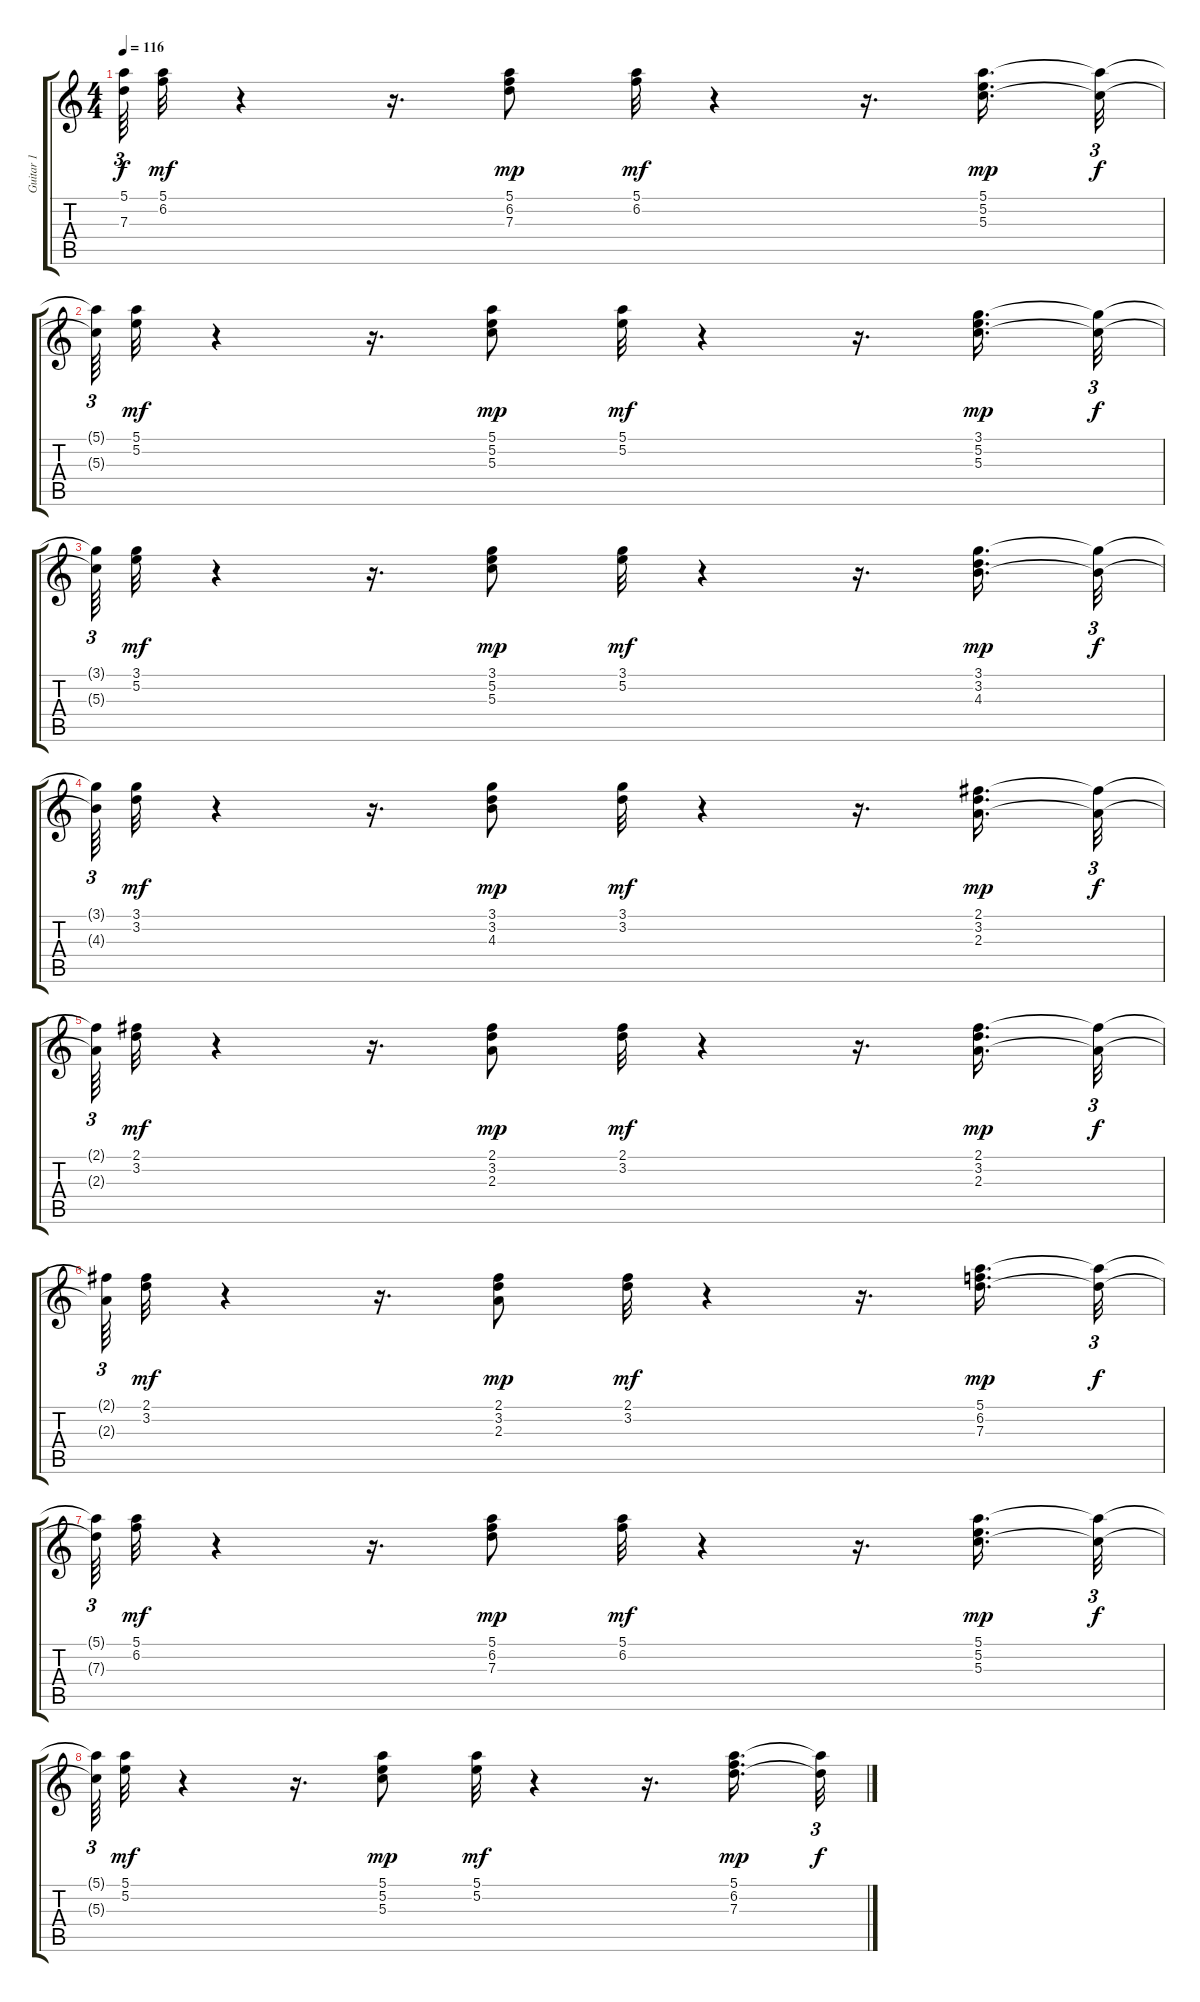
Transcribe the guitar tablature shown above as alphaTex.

\track ("Guitar 1" "Guitar 1") {instrument acousticguitarnylon}
\staff {score tabs}
\tuning (E4 B3 G3 D3 A2 E2) {hide}
\ts (4 4)
\tempo 116
\clef g2
\ks c
(5.1{t} 7.3{t}).64{tu (3 2) dy f} (5.1 6.2).32{dy mf} r.4 r.16{d} (5.1 6.2 7.3).8{dy mp} (5.1 6.2).32{dy mf} r.4 r.16{d} (5.1 5.2 5.3).16{d dy mp} (5.1{t} 5.3{t}).32{tu (3 2) dy f} |
(5.1{t} 5.3{t}).64{tu (3 2)} (5.1 5.2).32{dy mf} r.4 r.16{d} (5.1 5.2 5.3).8{dy mp} (5.1 5.2).32{dy mf} r.4 r.16{d} (3.1 5.2 5.3).16{d dy mp} (3.1{t} 5.3{t}).32{tu (3 2) dy f} |
(3.1{t} 5.3{t}).64{tu (3 2)} (3.1 5.2).32{dy mf} r.4 r.16{d} (3.1 5.2 5.3).8{dy mp} (3.1 5.2).32{dy mf} r.4 r.16{d} (3.1 3.2 4.3).16{d dy mp} (3.1{t} 4.3{t}).32{tu (3 2) dy f} |
(3.1{t} 4.3{t}).64{tu (3 2)} (3.1 3.2).32{dy mf} r.4 r.16{d} (3.1 3.2 4.3).8{dy mp} (3.1 3.2).32{dy mf} r.4 r.16{d} (2.1 3.2 2.3).16{d dy mp} (2.1{t} 2.3{t}).32{tu (3 2) dy f} |
(2.1{t} 2.3{t}).64{tu (3 2)} (2.1 3.2).32{dy mf} r.4 r.16{d} (2.1 3.2 2.3).8{dy mp} (2.1 3.2).32{dy mf} r.4 r.16{d} (2.1 3.2 2.3).16{d dy mp} (2.1{t} 2.3{t}).32{tu (3 2) dy f} |
(2.1{t} 2.3{t}).64{tu (3 2)} (2.1 3.2).32{dy mf} r.4 r.16{d} (2.1 3.2 2.3).8{dy mp} (2.1 3.2).32{dy mf} r.4 r.16{d} (5.1 6.2 7.3).16{d dy mp} (5.1{t} 7.3{t}).32{tu (3 2) dy f} |
(5.1{t} 7.3{t}).64{tu (3 2)} (5.1 6.2).32{dy mf} r.4 r.16{d} (5.1 6.2 7.3).8{dy mp} (5.1 6.2).32{dy mf} r.4 r.16{d} (5.1 5.2 5.3).16{d dy mp} (5.1{t} 5.3{t}).32{tu (3 2) dy f} |
(5.1{t} 5.3{t}).64{tu (3 2)} (5.1 5.2).32{dy mf} r.4 r.16{d} (5.1 5.2 5.3).8{dy mp} (5.1 5.2).32{dy mf} r.4 r.16{d} (5.1 6.2 7.3).16{d dy mp} (5.1{t} 7.3{t}).32{tu (3 2) dy f}
